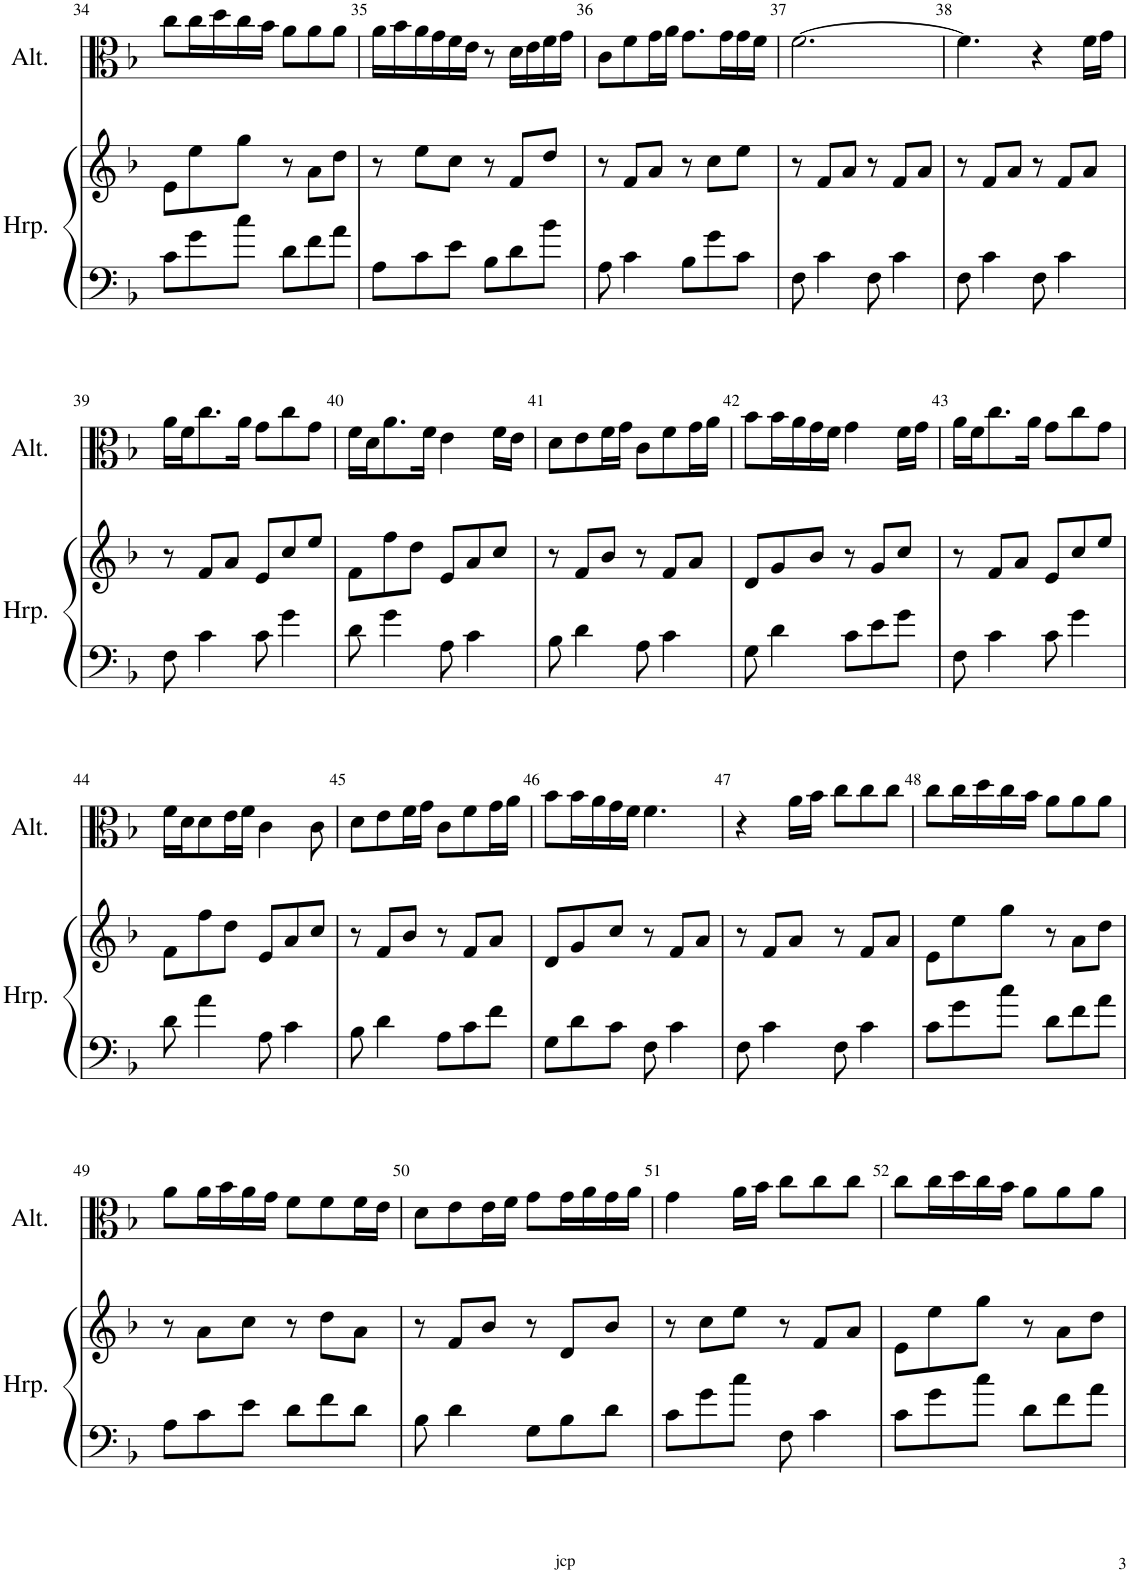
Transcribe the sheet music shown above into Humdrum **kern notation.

**kern	**kern	**kern
*part2	*part2	*part1
*staff3	*staff2	*staff1
*I"Harpe	*	*I"Alto
*I'Hrp.	*	*I'Alt.
!!LO:PB:g=z
*clefF4	*clefG2	*clefC3
*k[b-]	*k[b-]	*k[b-]
*M6/8	*M6/8	*M6/8
=34	=34	=34
8c\L	8e\L	8cc\L
8g\	8ee\	16cc\L
.	.	16dd\
8cc\J	8gg\J	16cc\
.	.	16b-\JJ
8d\L	8r	8a\L
8f\	8a\L	8a\
8a\J	8dd\J	8a\J
=35	=35	=35
8A\L	8r	16a\LL
.	.	16b-\
8c\	8ee\L	16a\
.	.	16g\
8e\J	8cc\J	16f\
.	.	16e\JJ
8B-\L	8r	8r
8d\	8f/L	16d\LL
.	.	16e\
8b-\J	8dd/J	16f\
.	.	16g\JJ
=36	=36	=36
8A\	8r	8c\L
4c\	8f/L	8f\
.	8a/J	16g\L
.	.	16a\JJ
8B-\L	8r	8.g\L
8g\	8cc\L	.
.	.	16g\L
8c\J	8ee\J	16g\
.	.	16f\JJ
=37	=37	=37
8F\	8r	[2.f\
4c\	8f/L	.
.	8a/J	.
8F\	8r	.
4c\	8f/L	.
.	8a/J	.
=38	=38	=38
8F\	8r	4.f\]
4c\	8f/L	.
.	8a/J	.
8F\	8r	4r
4c\	8f/L	.
.	8a/J	16f\LL
.	.	16g\JJ
!!LO:LB:g=z
=39	=39	=39
8F\	8r	16a\LL
.	.	16f\J
4c\	8f/L	8.cc\
.	8a/J	.
.	.	16a\Jk
8c\	8e/L	8g\L
4g\	8cc/	8cc\
.	8ee/J	8g\J
=40	=40	=40
8d\	8f\L	16f\LL
.	.	16d\J
4g\	8ff\	8.a\
.	8dd\J	.
.	.	16f\Jk
8A\	8e/L	4e\
4c\	8a/	.
.	8cc/J	16f\LL
.	.	16e\JJ
=41	=41	=41
8B-\	8r	8d\L
4d\	8f/L	8e\
.	8b-/J	16f\L
.	.	16g\JJ
8A\	8r	8c\L
4c\	8f/L	8f\
.	8a/J	16g\L
.	.	16a\JJ
=42	=42	=42
8G\	8d/L	8b-\L
4d\	8g/	16b-\L
.	.	16a\
.	8b-/J	16g\
.	.	16f\JJ
8c\L	8r	4g\
8e\	8g/L	.
8g\J	8cc/J	16f\LL
.	.	16g\JJ
=43	=43	=43
8F\	8r	16a\LL
.	.	16f\J
4c\	8f/L	8.cc\
.	8a/J	.
.	.	16a\Jk
8c\	8e/L	8g\L
4g\	8cc/	8cc\
.	8ee/J	8g\J
!!LO:LB:g=z
=44	=44	=44
8d\	8f\L	16f\LL
.	.	16d\J
4a\	8ff\	8d\
.	8dd\J	16e\L
.	.	16f\JJ
8A\	8e/L	4c\
4c\	8a/	.
.	8cc/J	8c\
=45	=45	=45
8B-\	8r	8d\L
4d\	8f/L	8e\
.	8b-/J	16f\L
.	.	16g\JJ
8A\L	8r	8c\L
8c\	8f/L	8f\
8f\J	8a/J	16g\L
.	.	16a\JJ
=46	=46	=46
8G\L	8d/L	8b-\L
8d\	8g/	16b-\L
.	.	16a\
8c\J	8cc/J	16g\
.	.	16f\JJ
8F\	8r	4.f\
4c\	8f/L	.
.	8a/J	.
=47	=47	=47
8F\	8r	4r
4c\	8f/L	.
.	8a/J	16a\LL
.	.	16b-\JJ
8F\	8r	8cc\L
4c\	8f/L	8cc\
.	8a/J	8cc\J
=48	=48	=48
8c\L	8e\L	8cc\L
8g\	8ee\	16cc\L
.	.	16dd\
8cc\J	8gg\J	16cc\
.	.	16b-\JJ
8d\L	8r	8a\L
8f\	8a\L	8a\
8a\J	8dd\J	8a\J
!!LO:LB:g=z
=49	=49	=49
8A\L	8r	8a\L
8c\	8a\L	16a\L
.	.	16b-\
8e\J	8cc\J	16a\
.	.	16g\JJ
8d\L	8r	8f\L
8f\	8dd\L	8f\
8d\J	8a\J	16f\L
.	.	16e\JJ
=50	=50	=50
8B-\	8r	8d\L
4d\	8f/L	8e\
.	8b-/J	16e\L
.	.	16f\JJ
8G\L	8r	8g\L
8B-\	8d/L	16g\L
.	.	16a\
8d\J	8b-/J	16g\
.	.	16a\JJ
=51	=51	=51
8c\L	8r	4g\
8g\	8cc\L	.
8cc\J	8ee\J	16a\LL
.	.	16b-\JJ
8F\	8r	8cc\L
4c\	8f/L	8cc\
.	8a/J	8cc\J
=52	=52	=52
8c\L	8e\L	8cc\L
8g\	8ee\	16cc\L
.	.	16dd\
8cc\J	8gg\J	16cc\
.	.	16b-\JJ
8d\L	8r	8a\L
8f\	8a\L	8a\
8a\J	8dd\J	8a\J
=	=	=
*-	*-	*-
